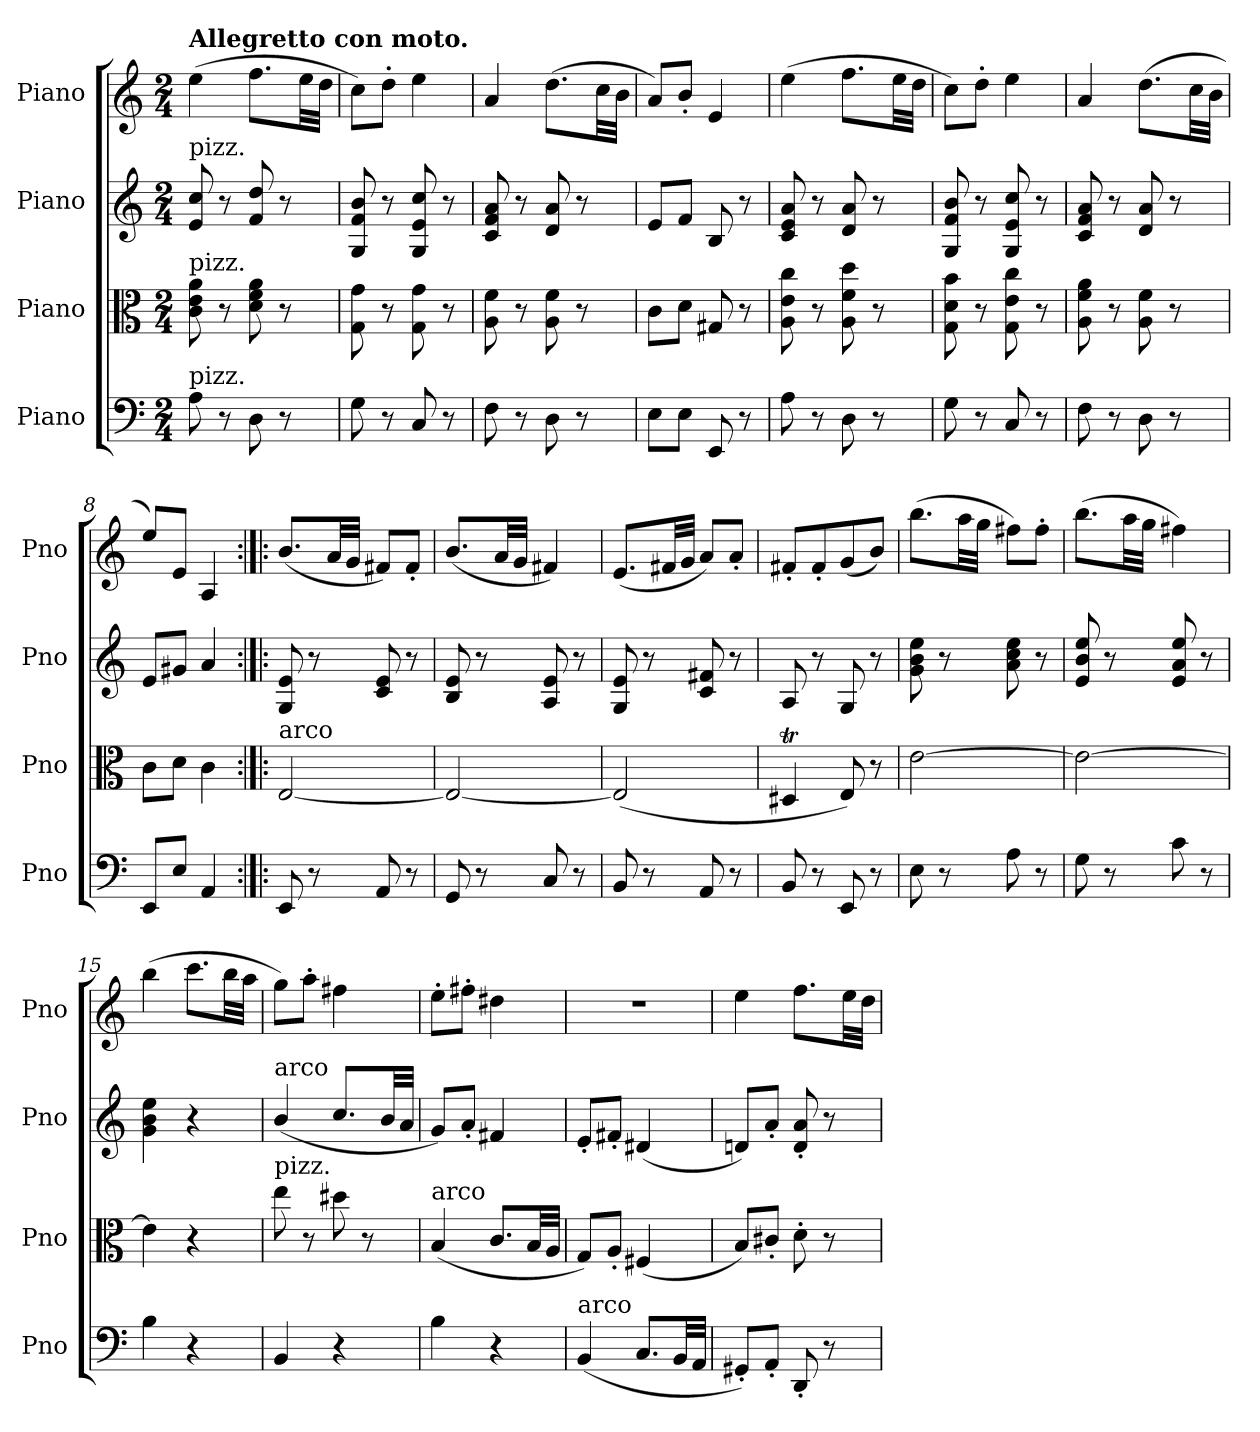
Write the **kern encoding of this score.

**kern	**kern	**kern	**kern
*part4	*part3	*part2	*part1
*staff4	*staff3	*staff2	*staff1
*I"Piano	*I"Piano	*I"Piano	*I"Piano
*I'Pno	*I'Pno	*I'Pno	*I'Pno
*clefF4	*clefC3	*clefG2	*clefG2
*k[]	*k[]	*k[]	*k[]
*M2/4	*M2/4	*M2/4	*M2/4
=1	=1	=1	=1
!	!	!	!LO:TX:a:B:t=Allegretto con moto.
!	!	!LO:TX:a:t=pizz.	!
!	!LO:TX:a:t=pizz.	!	!
!LO:TX:a:t=pizz.	!	!	!
8A\	8c\ 8e\ 8a\	8e/ 8cc/	(4ee\
8r	8r	8r	.
8D\	8d\ 8f\ 8a\	8f/ 8dd/	8.ff\L
8r	8r	8r	.
.	.	.	32ee\LL
.	.	.	32dd\JJJ
=2	=2	=2	=2
8G\	8G\ 8g\	8G/ 8f/ 8b/	8cc\L)
8r	8r	8r	8dd'\J
8C/	8G\ 8g\	8G/ 8e/ 8cc/	4ee\
8r	8r	8r	.
=3	=3	=3	=3
8F\	8A\ 8f\	8c/ 8f/ 8a/	4a/
8r	8r	8r	.
8D\	8A\ 8f\	8d/ 8a/	(8.dd\L
8r	8r	8r	.
.	.	.	32cc\LL
.	.	.	32b\JJJ
=4	=4	=4	=4
8E\L	8c\L	8e/L	8a/L)
8E\J	8d\J	8f/J	8b'/J
8EE/	8G#X/	8B/	4e/
8r	8r	8r	.
=5	=5	=5	=5
8A\	8A\ 8e\ 8cc\	8c/ 8e/ 8a/	(4ee\
8r	8r	8r	.
8D\	8A\ 8f\ 8dd\	8d/ 8a/	8.ff\L
8r	8r	8r	.
.	.	.	32ee\LL
.	.	.	32dd\JJJ
=6	=6	=6	=6
8G\	8G\ 8d\ 8b\	8G/ 8f/ 8b/	8cc\L)
8r	8r	8r	8dd'\J
8C/	8G\ 8e\ 8cc\	8G/ 8e/ 8cc/	4ee\
8r	8r	8r	.
=7	=7	=7	=7
8F\	8A\ 8f\ 8a\	8c/ 8f/ 8a/	4a/
8r	8r	8r	.
8D\	8A\ 8f\	8d/ 8a/	(8.dd\L
8r	8r	8r	.
.	.	.	32cc\LL
.	.	.	32b\JJJ
=8	=8	=8	=8
8EE/L	8c\L	8e/L	8ee/L)
8E/J	8d\J	8g#X/J	8e/J
4AA/	4c\	4a/	4A/
=9:|!|:	=9:|!|:	=9:|!|:	=9:|!|:
!	!LO:TX:a:t=arco	!	!
8EE/	[2E/	8G/ 8e/	(8.b/L
8r	.	8r	.
.	.	.	32a/LL
.	.	.	32g/JJJ
8AA/	.	8c/ 8e/	8f#X/L)
8r	.	8r	8f#'/J
=10	=10	=10	=10
8GG/	2E/_	8B/ 8e/	(8.b/L
8r	.	8r	.
.	.	.	32a/LL
.	.	.	32g/JJJ
8C/	.	8A/ 8e/	4f#X/)
8r	.	8r	.
!!LO:LB:g=z
=11	=11	=11	=11
8BB/	(2E/]	8G/ 8e/	(8.e/L
8r	.	8r	.
.	.	.	32f#X/LL
.	.	.	32g/JJJ
8AA/	.	8c/ 8f#X/	8a/L)
8r	.	8r	8a'/J
=12	=12	=12	=12
8BB/	4D#Xt/	8A/	8f#X'/L
8r	.	8r	8f#'/
8EE/	8E/)	8G/	(8g/
8r	8r	8r	8b/J)
=13	=13	=13	=13
8E\	[2e\	8g\ 8b\ 8ee\	(8.bb\L
8r	.	8r	.
.	.	.	32aa\LL
.	.	.	32gg\JJJ
8A\	.	8a\ 8cc\ 8ee\	8ff#X\L)
8r	.	8r	8ff#'\J
=14	=14	=14	=14
8G\	2e\_	8e/ 8b/ 8ee/	(8.bb\L
8r	.	8r	.
.	.	.	32aa\LL
.	.	.	32gg\JJJ
8c\	.	8e/ 8a/ 8ee/	4ff#X\)
8r	.	8r	.
=15	=15	=15	=15
4B\	4e\]	4g\ 4b\ 4ee\	(4bb\
4r	4r	4r	8.ccc\L
.	.	.	32bb\LL
.	.	.	32aa\JJJ
=16	=16	=16	=16
!	!	!LO:TX:a:t=arco	!
!	!LO:TX:a:t=pizz.	!	!
4BB/	8ee\	(4b/	8gg\L)
.	8r	.	8aa'\J
4r	8dd#X\	8.cc/L	4ff#X\
.	8r	.	.
.	.	32b/LL	.
.	.	32a/JJJ	.
=17	=17	=17	=17
!	!LO:TX:a:t=arco	!	!
4B\	(4B/	8g/L)	8ee'\L
.	.	8a'/J	8ff#X'\J
4r	8.c/L	4f#X/	4dd#X\
.	32B/LL	.	.
.	32A/JJJ	.	.
=18	=18	=18	=18
!LO:TX:a:t=arco	!	!	!
(4BB/	8G/L)	8e'/L	2r
.	8A'/J	8f#X'/J	.
8.C/L	(4F#X/	(4d#X/	.
32BB/LL	.	.	.
32AA/JJJ	.	.	.
=19	=19	=19	=19
8GG#X'/L)	8B/L)	8dn/L)	4ee\
8AA'/J	8c#X'/J	8a'/J	.
8DD'/	8d'\	8d/' 8a/'	8.ff\L
8r	8r	8r	.
.	.	.	32ee\LL
.	.	.	32dd\JJJ
=	=	=	=
*-	*-	*-	*-
